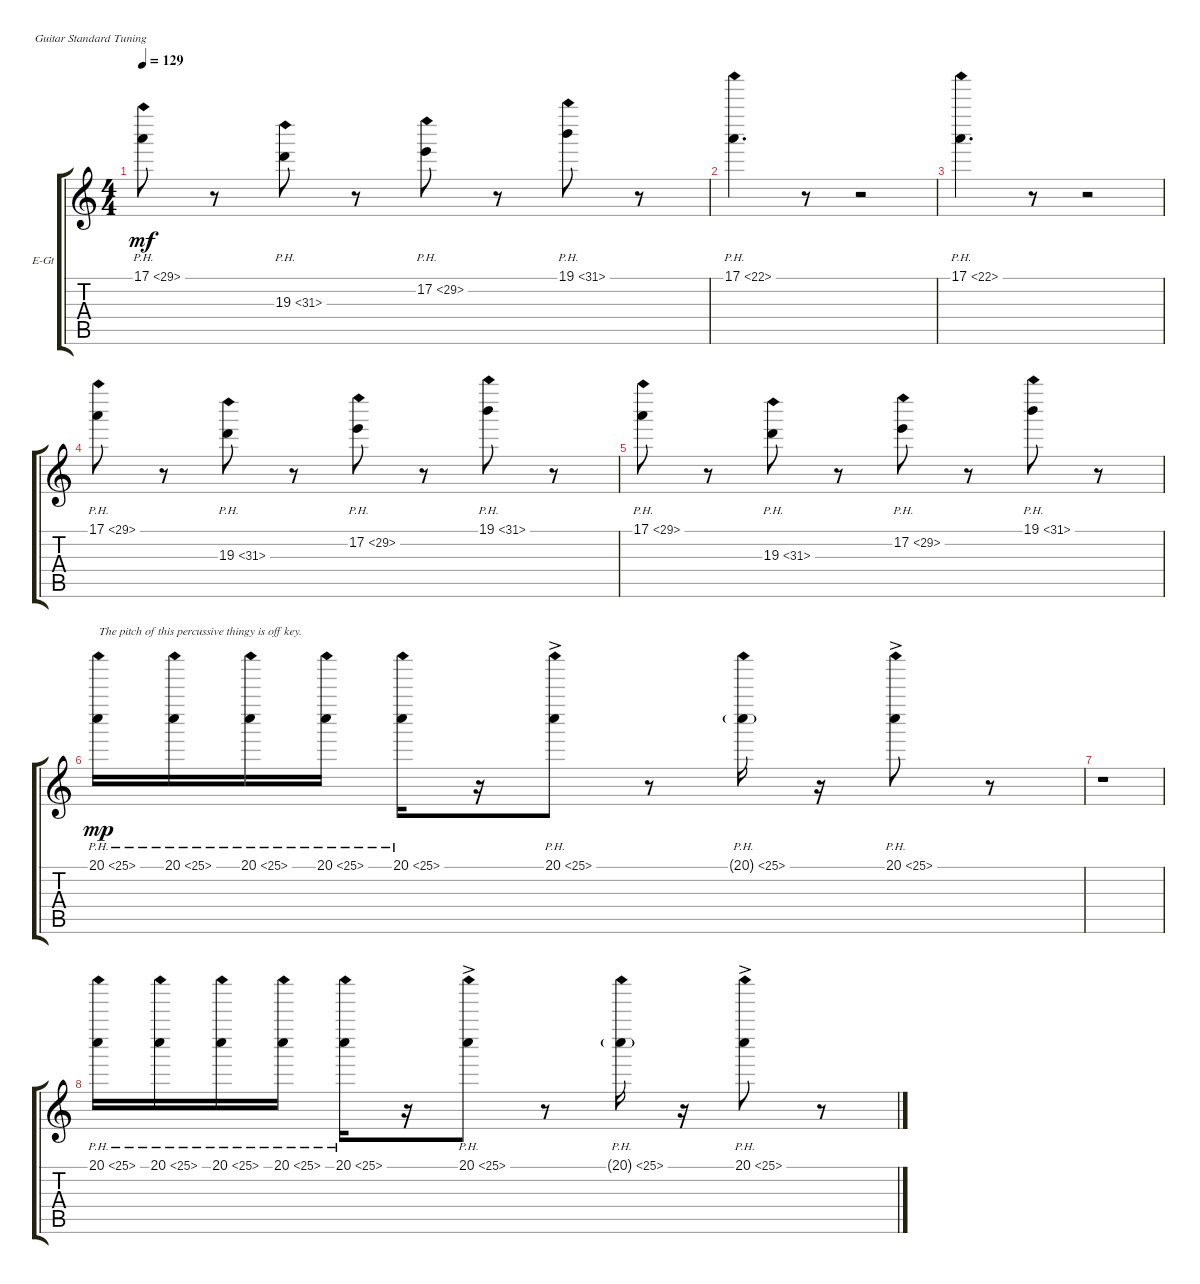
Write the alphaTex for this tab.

\defaultSystemsLayout 4
\bracketExtendMode groupsimilarinstruments
\firstSystemTrackNameOrientation horizontal
\otherSystemsTrackNameOrientation horizontal
\track ("Triangle or other stuff" "E-Gt") {instrument distortionguitar}
\staff {score tabs}
\tuning (E4 B3 G3 D3 A2 E2)
\ts (4 4)
\tempo 129
\clef g2
\scale
0.333333
\ks c
17.1{ph 12}.8{dy mf} r.8 19.3{ph 12}.8 r.8 17.2{ph 12}.8 r.8 19.1{ph 12}.8 r.8 |
\scale
0.333333 17.1{ph 5}.4{d} r.8 r.2 |
\scale
0.333333 17.1{ph 5}.4{d} r.8 r.2 |
\scale
0.333333 17.1{ph 12}.8 r.8 19.3{ph 12}.8 r.8 17.2{ph 12}.8 r.8 19.1{ph 12}.8 r.8 |
\scale
0.333333 17.1{ph 12}.8 r.8 19.3{ph 12}.8 r.8 17.2{ph 12}.8 r.8 19.1{ph 12}.8 r.8 |
\scale
0.333333 20.1{ph 5}.16{txt "The pitch of this percussive thingy is off key." dy mp} 20.1{ph 5}.16 20.1{ph 5}.16 20.1{ph 5}.16 20.1{ph 5}.16 r.16 20.1{ph 5 ac}.8 r.8 20.1{ph 5 g}.16 r.16 20.1{ph 5 ac}.8 r.8 |
\scale
0.333333 r.1 |
\scale
0.333333 20.1{ph 5}.16 20.1{ph 5}.16 20.1{ph 5}.16 20.1{ph 5}.16 20.1{ph 5}.16 r.16 20.1{ph 5 ac}.8 r.8 20.1{ph 5 g}.16 r.16 20.1{ph 5 ac}.8 r.8 |
\scale
0.333333 |
\scale
0.333333 |
\scale
0.333333 |
\scale
0.333333 |
\scale
0.333333
